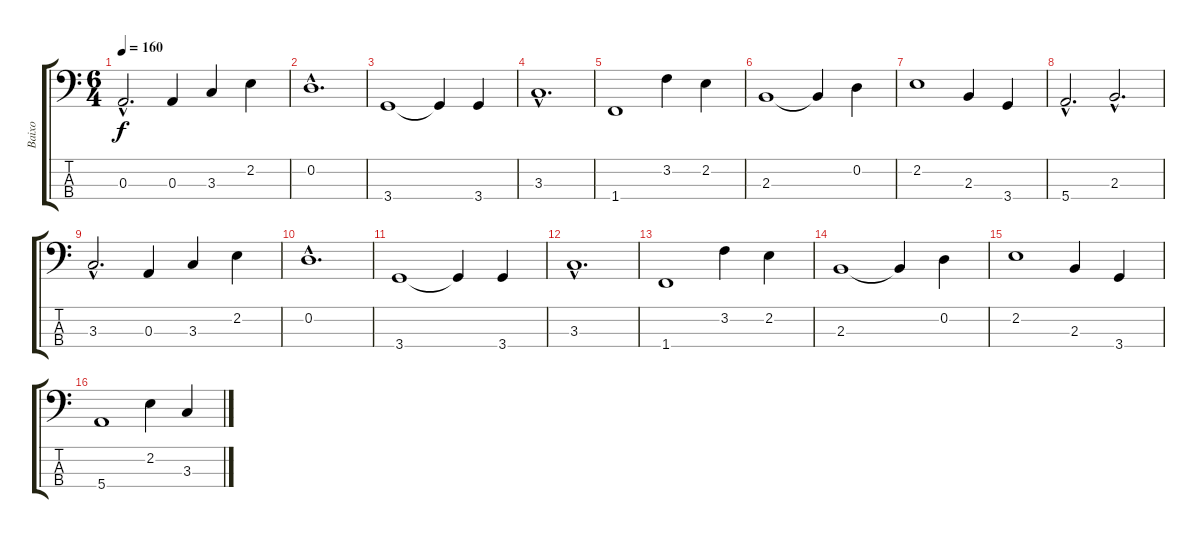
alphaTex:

\track ("Baixo" "Baixo") {instrument electricbassfinger}
\staff {score tabs}
\tuning (G2 D2 A1 E1) {hide}
\ts (6 4)
\tempo 160
\clef f4
\ks c
0.3{hac}.2{d dy f} 0.3.4 3.3.4 2.2.4 |
0.2{hac}.1{d} |
3.4.1 3.4{t}.4 3.4.4 |
3.3{hac}.1{d} |
1.4.1 3.2.4 2.2.4 |
2.3.1 2.3{t}.4 0.2.4 |
2.2.1 2.3.4 3.4.4 |
5.4{hac}.2{d} 2.3{hac}.2{d} |
3.3{hac}.2{d} 0.3.4 3.3.4 2.2.4 |
0.2{hac}.1{d} |
3.4.1 3.4{t}.4 3.4.4 |
3.3{hac}.1{d} |
1.4.1 3.2.4 2.2.4 |
2.3.1 2.3{t}.4 0.2.4 |
2.2.1 2.3.4 3.4.4 |
5.4.1 2.2.4 3.3.4
